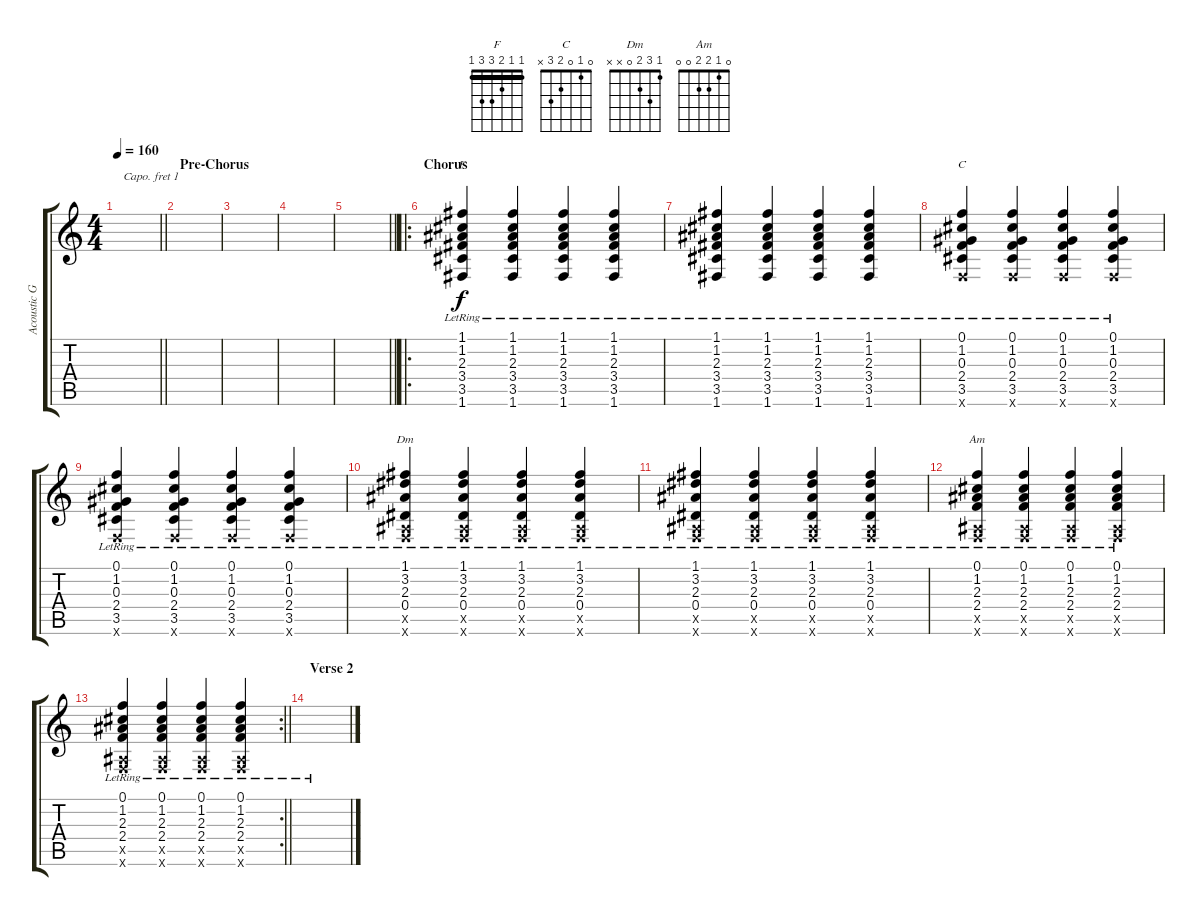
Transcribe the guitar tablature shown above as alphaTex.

\track ("Acoustic Guitar (Rhythm)" "Acoustic G") {instrument acousticguitarsteel}
\staff {score tabs}
\capo 1
\tuning (E4 B3 G3 D3 A2 E2) {hide}
\chord ("F" 1 1 2 3 3 1) {barre 1}
\chord ("C" 0 1 0 2 3 x)
\chord ("Dm" 1 3 2 0 x x)
\chord ("Am" 0 1 2 2 0 0)
\ts (4 4)
\tempo 160
\clef g2
\barLineRight lightlight
\ks c
|
\section ("" "Pre-Chorus")
|
|
|
\barLineRight lightlight
|
\ro
\section ("" "Chorus")
(1.1{lr} 1.2{lr} 2.3{lr} 3.4{lr} 3.5{lr} 1.6{lr}).4{ch "F"} (1.1{lr} 1.2{lr} 2.3{lr} 3.4{lr} 3.5{lr} 1.6{lr}).4 (1.1{lr} 1.2{lr} 2.3{lr} 3.4{lr} 3.5{lr} 1.6{lr}).4 (1.1{lr} 1.2{lr} 2.3{lr} 3.4{lr} 3.5{lr} 1.6{lr}).4 |
(1.1{lr} 1.2{lr} 2.3{lr} 3.4{lr} 3.5{lr} 1.6{lr}).4 (1.1{lr} 1.2{lr} 2.3{lr} 3.4{lr} 3.5{lr} 1.6{lr}).4 (1.1{lr} 1.2{lr} 2.3{lr} 3.4{lr} 3.5{lr} 1.6{lr}).4 (1.1{lr} 1.2{lr} 2.3{lr} 3.4{lr} 3.5{lr} 1.6{lr}).4 |
(0.1{lr} 1.2{lr} 0.3{lr} 2.4{lr} 3.5{lr} 0.6{x}).4{ch "C"} (0.1{lr} 1.2{lr} 0.3{lr} 2.4{lr} 3.5{lr} 0.6{x}).4 (0.1{lr} 1.2{lr} 0.3{lr} 2.4{lr} 3.5{lr} 0.6{x}).4 (0.1{lr} 1.2{lr} 0.3{lr} 2.4{lr} 3.5{lr} 0.6{x}).4 |
(0.1{lr} 1.2{lr} 0.3{lr} 2.4{lr} 3.5{lr} 0.6{x}).4 (0.1{lr} 1.2{lr} 0.3{lr} 2.4{lr} 3.5{lr} 0.6{x}).4 (0.1{lr} 1.2{lr} 0.3{lr} 2.4{lr} 3.5{lr} 0.6{x}).4 (0.1{lr} 1.2{lr} 0.3{lr} 2.4{lr} 3.5{lr} 0.6{x}).4 |
(1.1{lr} 3.2{lr} 2.3{lr} 0.4{lr} 0.5{x} 0.6{x}).4{ch "Dm"} (1.1{lr} 3.2{lr} 2.3{lr} 0.4{lr} 0.5{x} 0.6{x}).4 (1.1{lr} 3.2{lr} 2.3{lr} 0.4{lr} 0.5{x} 0.6{x}).4 (1.1{lr} 3.2{lr} 2.3{lr} 0.4{lr} 0.5{x} 0.6{x}).4 |
(1.1{lr} 3.2{lr} 2.3{lr} 0.4{lr} 0.5{x} 0.6{x}).4 (1.1{lr} 3.2{lr} 2.3{lr} 0.4{lr} 0.5{x} 0.6{x}).4 (1.1{lr} 3.2{lr} 2.3{lr} 0.4{lr} 0.5{x} 0.6{x}).4 (1.1{lr} 3.2{lr} 2.3{lr} 0.4{lr} 0.5{x} 0.6{x}).4 |
(0.1{lr} 1.2{lr} 2.3{lr} 2.4{lr} 0.5{x} 0.6{x}).4{ch "Am"} (0.1{lr} 1.2{lr} 2.3{lr} 2.4{lr} 0.5{x} 0.6{x}).4 (0.1{lr} 1.2{lr} 2.3{lr} 2.4{lr} 0.5{x} 0.6{x}).4 (0.1{lr} 1.2{lr} 2.3{lr} 2.4{lr} 0.5{x} 0.6{x}).4 |
\rc 2
\barLineRight lightlight
(0.1{lr} 1.2{lr} 2.3{lr} 2.4{lr} 0.5{x} 0.6{x}).4 (0.1{lr} 1.2{lr} 2.3{lr} 2.4{lr} 0.5{x} 0.6{x}).4 (0.1{lr} 1.2{lr} 2.3{lr} 2.4{lr} 0.5{x} 0.6{x}).4 (0.1{lr} 1.2{lr} 2.3{lr} 2.4{lr} 0.5{x} 0.6{x}).4 |
\section ("" "Verse 2")
